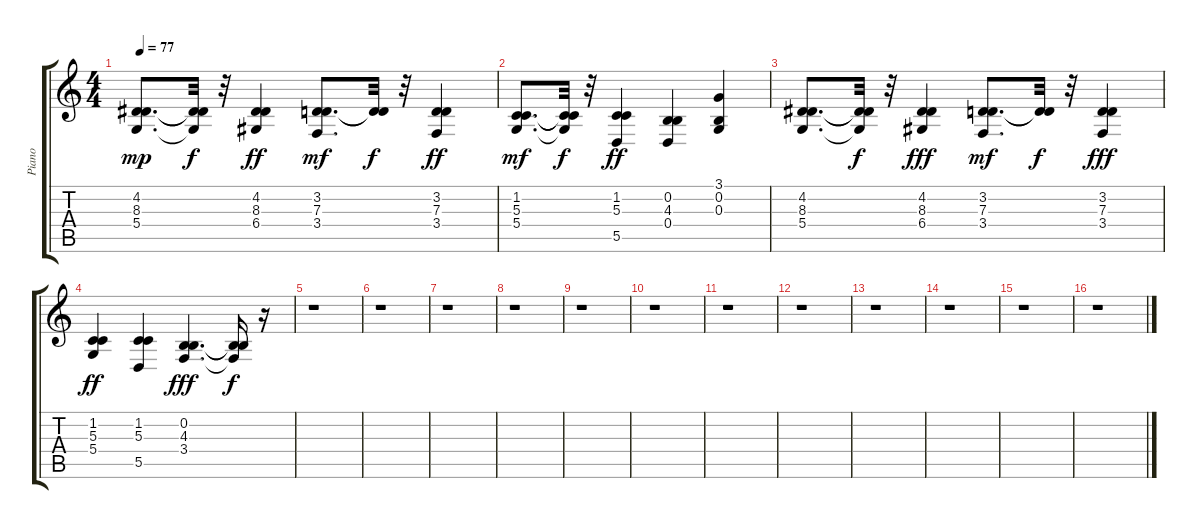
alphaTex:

\track ("Piano" "Piano") {instrument acousticgrandpiano}
\staff {score tabs}
\tuning (E4 B3 G3 D3 A2 E2) {hide}
\ts (4 4)
\tempo 77
\clef g2
\ks c
(4.2 8.3 5.4).8{d dy mp} (4.2{t} 8.3{t} 5.4{t}).32{dy f} r.32 (4.2 8.3 6.4).4{dy ff} (3.2 7.3 3.4).8{d dy mf} (3.2{t} 7.3{t}).32{dy f} r.32 (3.2 7.3 3.4).4{dy ff} |
(1.2 5.3 5.4).8{d dy mf} (1.2{t} 5.3{t} 5.4{t}).32{dy f} r.32 (1.2 5.3 5.5).4{dy ff} (0.2 4.3 0.4).4 (3.1 0.2 0.3).4 |
(4.2 8.3 5.4).8{d} (4.2{t} 8.3{t} 5.4{t}).32{dy f} r.32 (4.2 8.3 6.4).4{dy fff} (3.2 7.3 3.4).8{d dy mf} (3.2{t} 7.3{t}).32{dy f} r.32 (3.2 7.3 3.4).4{dy fff} |
(1.2 5.3 5.4).4{dy ff} (1.2 5.3 5.5).4 (0.2 4.3 3.4).4{d dy fff} (0.2{t} 4.3{t} 3.4{t}).16{dy f} r.16 |
r.1 |
r.1 |
r.1 |
r.1 |
r.1 |
r.1 |
r.1 |
r.1 |
r.1 |
r.1 |
r.1 |
r.1
